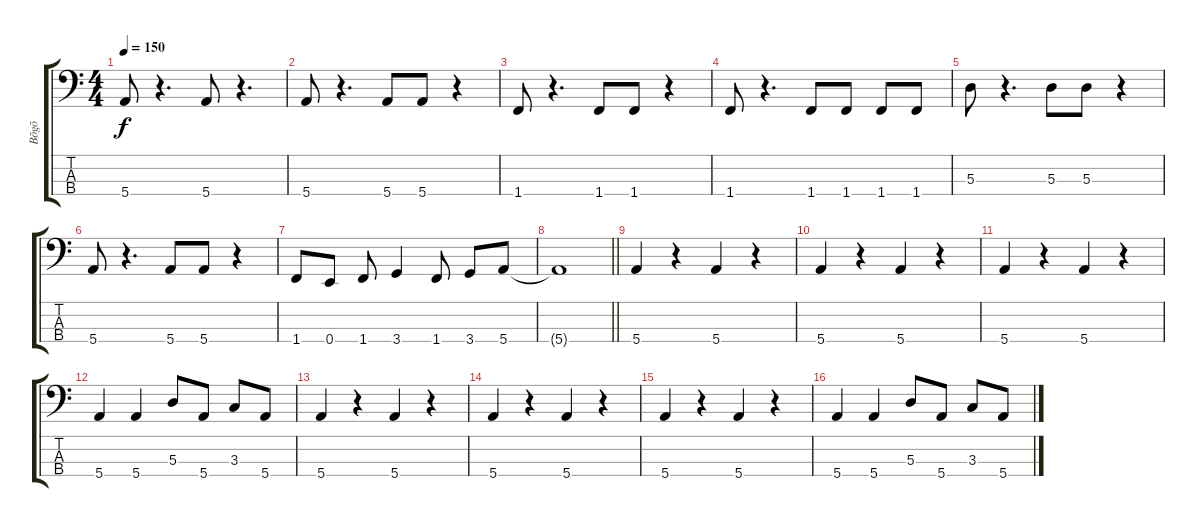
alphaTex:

\track ("Bõgõ" "Bõgõ") {instrument electricbasspick}
\staff {score tabs}
\tuning (G2 D2 A1 E1) {hide}
\ts (4 4)
\tempo 150
\clef f4
\ks c
5.4.8{dy f} r.4{d} 5.4.8 r.4{d} |
5.4.8 r.4{d} 5.4.8 5.4.8 r.4 |
1.4.8 r.4{d} 1.4.8 1.4.8 r.4 |
1.4.8 r.4{d} 1.4.8 1.4.8 1.4.8 1.4.8 |
5.3.8 r.4{d} 5.3.8 5.3.8 r.4 |
5.4.8 r.4{d} 5.4.8 5.4.8 r.4 |
1.4.8 0.4.8 1.4.8 3.4.4 1.4.8 3.4.8 5.4.8 |
\barLineRight lightlight
5.4{t}.1 |
5.4.4 r.4 5.4.4 r.4 |
5.4.4 r.4 5.4.4 r.4 |
5.4.4 r.4 5.4.4 r.4 |
5.4.4 5.4.4 5.3.8 5.4.8 3.3.8 5.4.8 |
5.4.4 r.4 5.4.4 r.4 |
5.4.4 r.4 5.4.4 r.4 |
5.4.4 r.4 5.4.4 r.4 |
5.4.4 5.4.4 5.3.8 5.4.8 3.3.8 5.4.8
